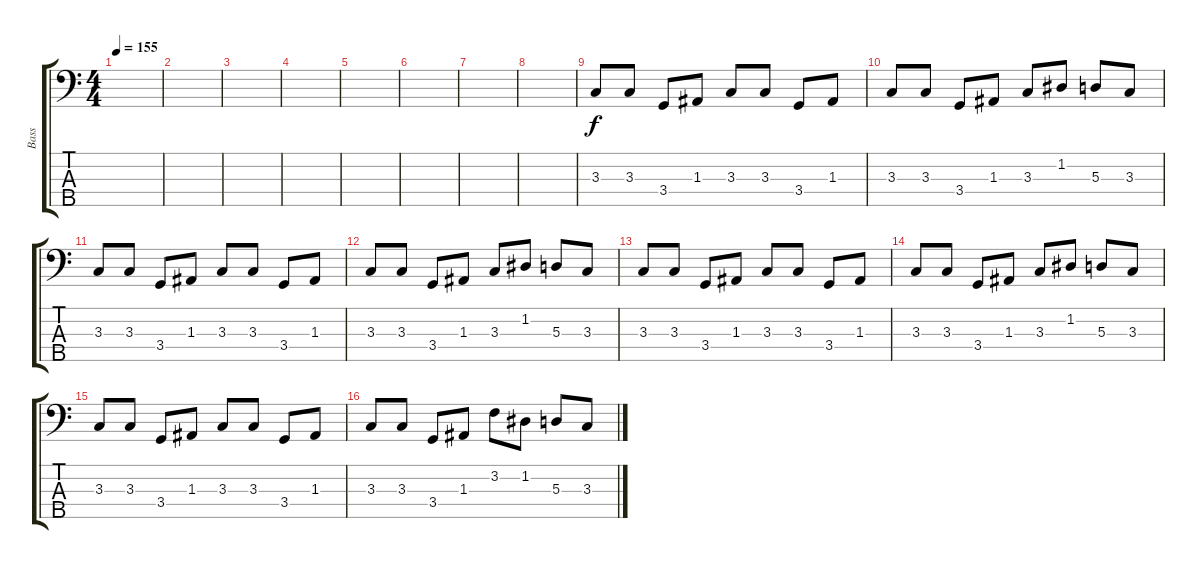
\track ("Bass" "Bass") {instrument electricbassfinger}
\staff {score tabs}
\tuning (G2 D2 A1 E1 B0) {hide}
\ts (4 4)
\tempo 155
\clef f4
\ks c
|
|
|
|
|
|
|
|
3.3.8{volume 16 instrument electricbasspick} 3.3.8 3.4.8 1.3.8 3.3.8 3.3.8 3.4.8 1.3.8 |
3.3.8 3.3.8 3.4.8 1.3.8 3.3.8 1.2.8 5.3.8 3.3.8 |
3.3.8 3.3.8 3.4.8 1.3.8 3.3.8 3.3.8 3.4.8 1.3.8 |
3.3.8 3.3.8 3.4.8 1.3.8 3.3.8 1.2.8 5.3.8 3.3.8 |
3.3.8 3.3.8 3.4.8 1.3.8 3.3.8 3.3.8 3.4.8 1.3.8 |
3.3.8 3.3.8 3.4.8 1.3.8 3.3.8 1.2.8 5.3.8 3.3.8 |
3.3.8 3.3.8 3.4.8 1.3.8 3.3.8 3.3.8 3.4.8 1.3.8 |
3.3.8 3.3.8 3.4.8 1.3.8 3.2.8 1.2.8 5.3.8 3.3.8
